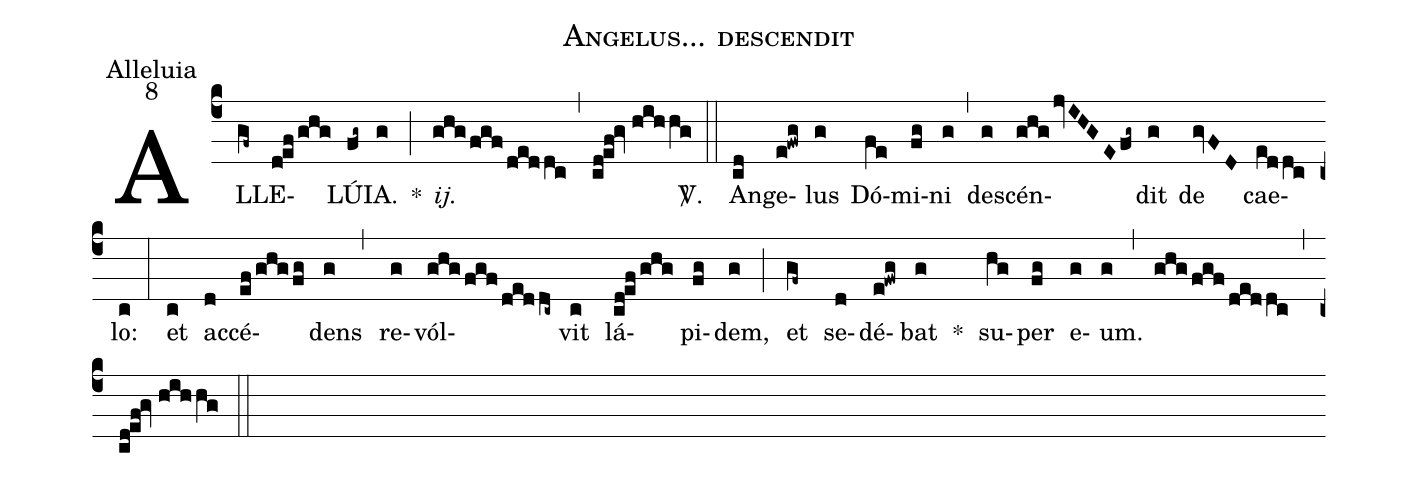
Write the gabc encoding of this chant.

name:Angelus... descendit;
office-part:Alleluia;
mode:8;
%%
(c4) AL(gf~)LE(d!ef/ghg)LÚ(fg~)IA.(g) *(;) <i>ij.</i>(ghg/fgf/deddc) (,) (cd!ef!gv//hihhg) <sp>V/</sp>.(::) An(cd)ge(e!fwg)lus(g) Dó(fe)mi(fg)ni(g) (,) de(g)scén(ghgjvIHGE/fg~)dit(g) de(gvFD) cae(eddc)lo:(c) (:) et(c) ac(d)cé(ef/ghg/fg)dens(g) (,) re(g)vól(ghg/fgf/deddc~)vit(c) lá(cd!ef/ghg)pi(fg)dem,(g) (;) et(gf~) se(d)dé(e!fwg)bat(g) *() su(hg)per(fg) e(g)um.(g) (,) (ghg/fgf/deddc) (,) (cd!ef!gv//hihhg) (::)
